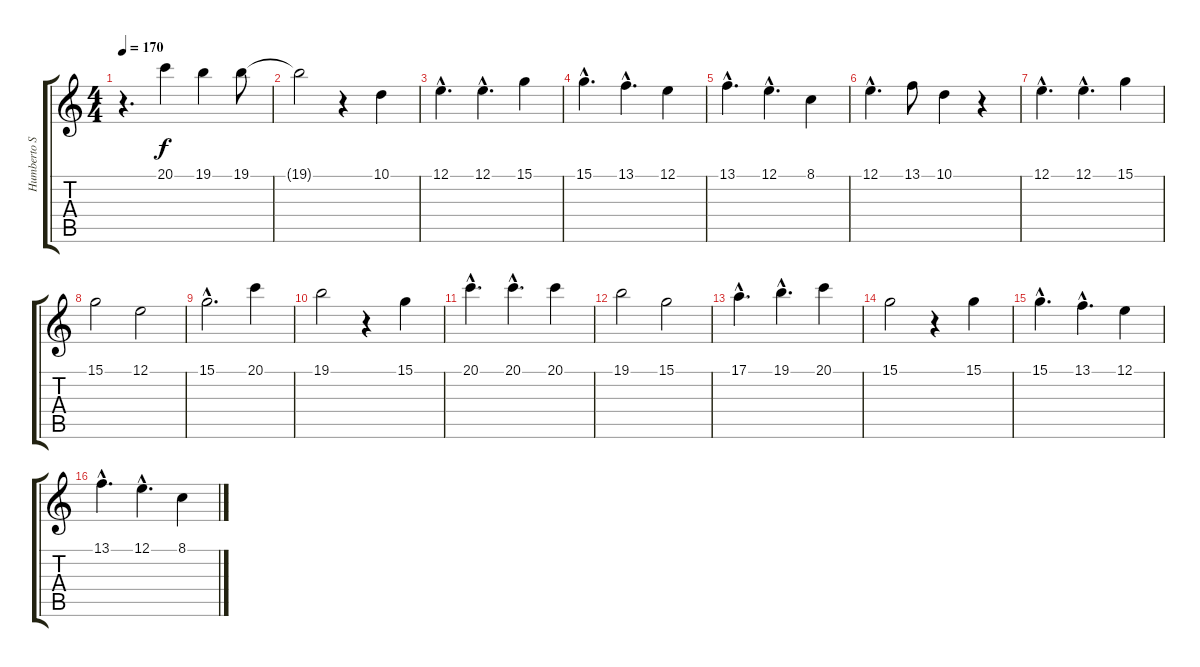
\track ("Humberto Sobrinho" "Humberto S") {instrument lead2sawtooth}
\staff {score tabs}
\tuning (E4 B3 G3 D3 A2 E2) {hide}
\ts (4 4)
\tempo 170
\clef g2
\ks c
r.4{d dy f} 20.1.4 19.1.4 19.1.8 |
19.1{t}.2 r.4 10.1.4 |
12.1{hac}.4{d} 12.1{hac}.4{d} 15.1.4 |
15.1{hac}.4{d} 13.1{hac}.4{d} 12.1.4 |
13.1{hac}.4{d} 12.1{hac}.4{d} 8.1.4 |
12.1{hac}.4{d} 13.1.8 10.1.4 r.4 |
12.1{hac}.4{d} 12.1{hac}.4{d} 15.1.4 |
15.1.2 12.1.2 |
15.1{hac}.2{d} 20.1.4 |
19.1.2 r.4 15.1.4 |
20.1{hac}.4{d} 20.1{hac}.4{d} 20.1.4 |
19.1.2 15.1.2 |
17.1{hac}.4{d} 19.1{hac}.4{d} 20.1.4 |
15.1.2 r.4 15.1.4 |
15.1{hac}.4{d} 13.1{hac}.4{d} 12.1.4 |
13.1{hac}.4{d} 12.1{hac}.4{d} 8.1.4
